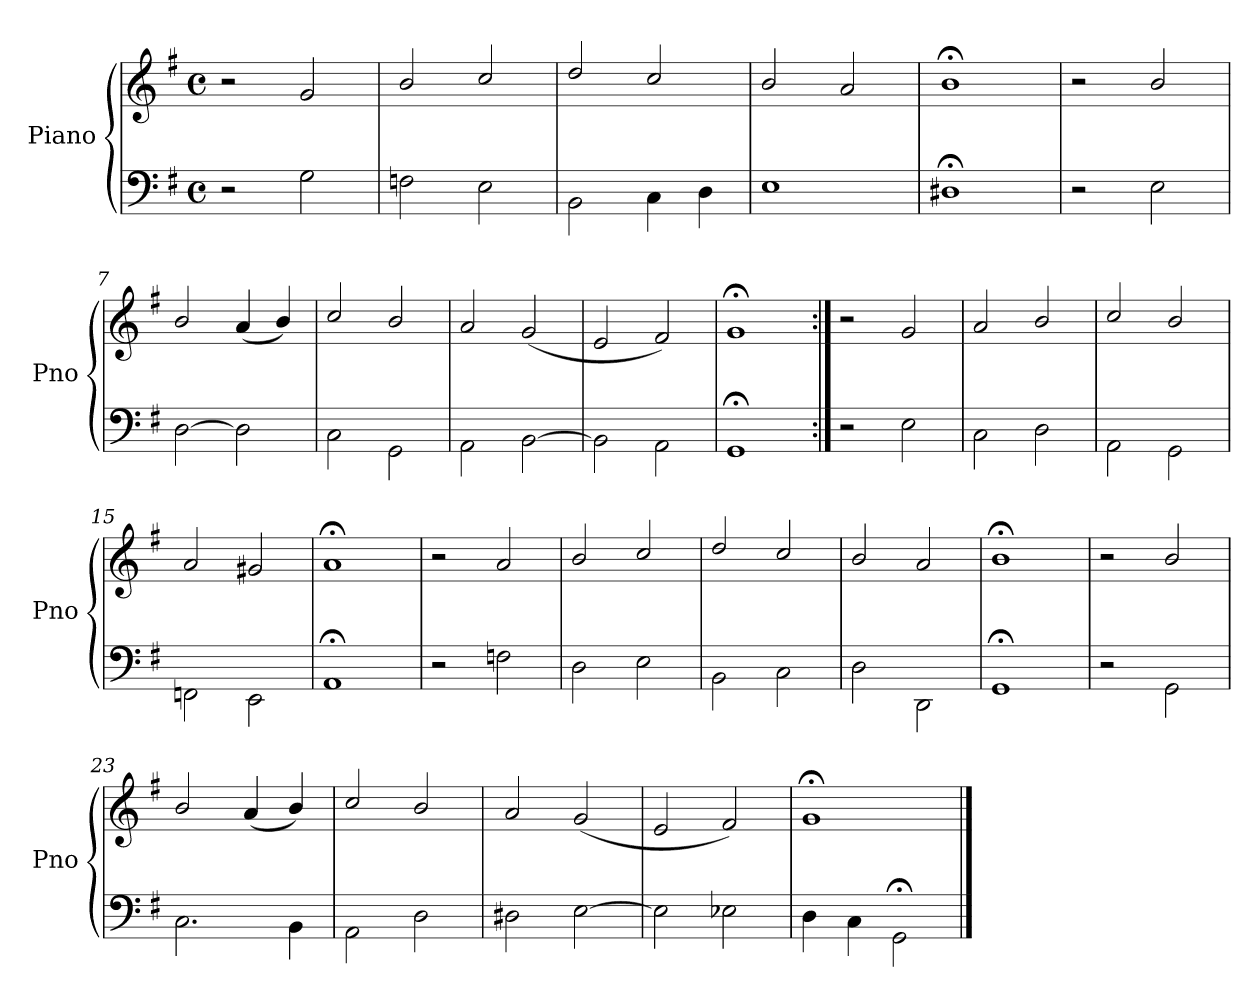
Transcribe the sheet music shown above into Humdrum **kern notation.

**kern	**kern
*part1	*part1
*staff2	*staff1
*I"Piano	*
*I'Pno	*
*clefF4	*clefG2
*k[f#]	*k[f#]
*G:	*G:
*M4/4	*M4/4
*met(c)	*met(c)
=1	=1
2r	2r
2G\	2g/
=2	=2
2Fn\	2b/
2E\	2cc/
=3	=3
2BB\	2dd/
4C\	2cc/
4D\	.
=4	=4
1E\	2b/
.	2a/
=5	=5
1D#X;\	1b;</
=6	=6
2r	2r
2E\	2b/
=7	=7
[<2D\	2b/
2D\]	(4a/
.	4b/)
=8	=8
2C\	2cc/
2GG\	2b/
=9	=9
2AA\	2a/
[<2BB\	(2g/
=10	=10
2BB\]	2e/
2AA\	2f#/)
=11	=11
1GG;\	1g;</
!!LO:PB:g=z
=12:|!	=12:|!
2r	2r
2E\	2g/
=13	=13
2C\	2a/
2D\	2b/
=14	=14
2AA\	2cc/
2GG\	2b/
=15	=15
2FFn\	2a/
2EE\	2g#X/
=16	=16
1AA;\	1a;</
=17	=17
2r	2r
2Fn\	2a/
=18	=18
2D\	2b/
2E\	2cc/
=19	=19
2BB\	2dd/
2C\	2cc/
=20	=20
2D\	2b/
2DD\	2a/
=21	=21
1GG;\	1b;</
!!LO:LB:g=z
=22	=22
2r	2r
2GG\	2b/
=23	=23
2.C\	2b/
.	(4a/
4BB\	4b/)
=24	=24
2AA\	2cc/
2D\	2b/
=25	=25
2D#X\	2a/
[<2E\	(2g/
=26	=26
2E\]	2e/
2E-X\	2f#/)
=27	=27
4D\	1g;</
4C\	.
2GG;\	.
==	==
*-	*-
